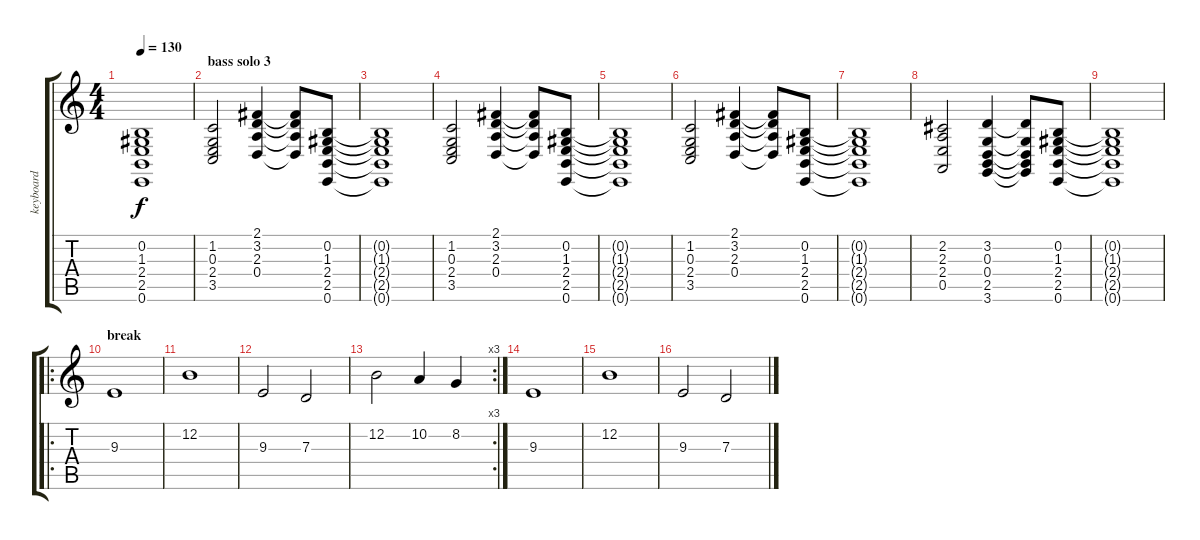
\track ("keyboard" "keyboard") {instrument pad2warm}
\staff {score tabs}
\tuning (E4 B3 G3 D3 A2 E2) {hide}
\ts (4 4)
\tempo 130
\clef g2
\ks c
(0.2{t} 1.3{t} 2.4{t} 2.5{t} 0.6{t}).1{dy f} |
\section ("" "bass solo 3")
(1.2 0.3 2.4 3.5).2{volume 9} (2.1 3.2 2.3 0.4).4 (2.1{t} 3.2{t} 2.3{t} 0.4{t}).8 (0.2 1.3 2.4 2.5 0.6).8 |
(0.2{t} 1.3{t} 2.4{t} 2.5{t} 0.6{t}).1 |
(1.2 0.3 2.4 3.5).2 (2.1 3.2 2.3 0.4).4 (2.1{t} 3.2{t} 2.3{t} 0.4{t}).8 (0.2 1.3 2.4 2.5 0.6).8 |
(0.2{t} 1.3{t} 2.4{t} 2.5{t} 0.6{t}).1 |
(1.2 0.3 2.4 3.5).2 (2.1 3.2 2.3 0.4).4 (2.1{t} 3.2{t} 2.3{t} 0.4{t}).8 (0.2 1.3 2.4 2.5 0.6).8 |
(0.2{t} 1.3{t} 2.4{t} 2.5{t} 0.6{t}).1 |
(2.2 2.3 2.4 0.5).2 (3.2 0.3 0.4 2.5 3.6).4 (3.2{t} 0.3{t} 0.4{t} 2.5{t} 3.6{t}).8 (0.2 1.3 2.4 2.5 0.6).8 |
(0.2{t} 1.3{t} 2.4{t} 2.5{t} 0.6{t}).1 |
\ro
\section ("" "break")
9.3.1{volume 16} |
12.2.1 |
9.3.2 7.3.2 |
\rc 3
12.2.2 10.2.4 8.2.4 |
9.3.1 |
12.2.1 |
9.3.2 7.3.2
